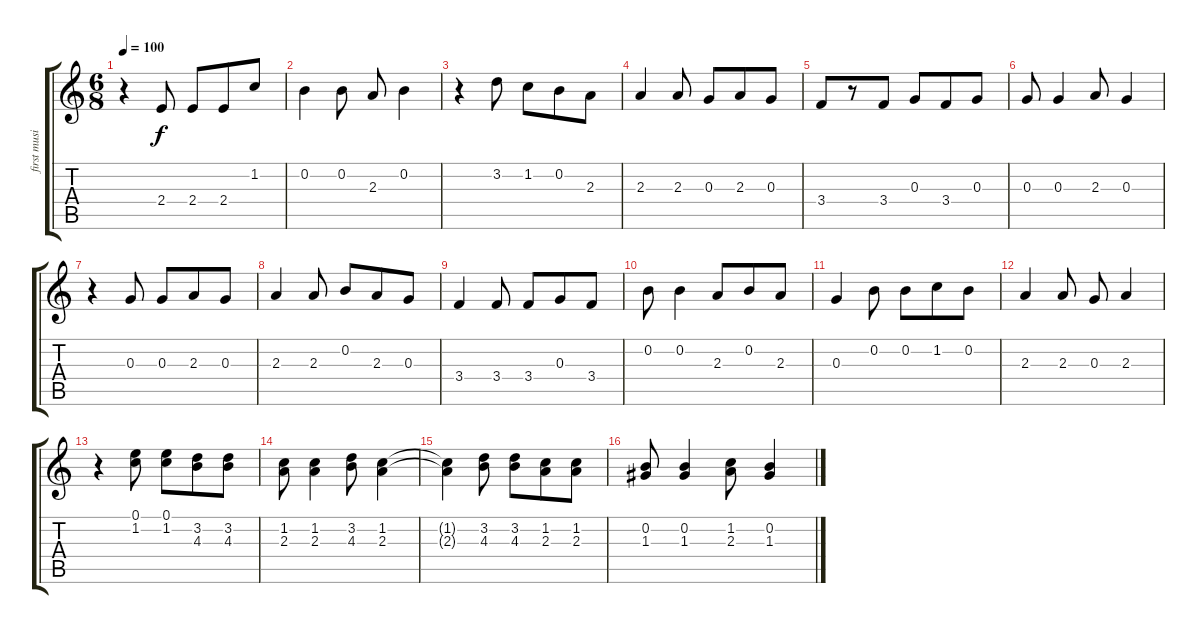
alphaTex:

\track ("first music + vocal (ebi)" "first musi") {instrument acousticguitarsteel}
\staff {score tabs}
\tuning (E4 B3 G3 D3 A2 E2) {hide}
\ts (6 8)
\tempo 100
\clef g2
\ks c
r.4{dy f} 2.4.8 2.4.8 2.4.8 1.2.8 |
0.2.4 0.2.8 2.3.8 0.2.4 |
r.4 3.2.8 1.2.8 0.2.8 2.3.8 |
2.3.4 2.3.8 0.3.8 2.3.8 0.3.8 |
3.4.8 r.8 3.4.8 0.3.8 3.4.8 0.3.8 |
0.3.8 0.3.4 2.3.8 0.3.4 |
r.4 0.3.8 0.3.8 2.3.8 0.3.8 |
2.3.4 2.3.8 0.2.8 2.3.8 0.3.8 |
3.4.4 3.4.8 3.4.8 0.3.8 3.4.8 |
0.2.8 0.2.4 2.3.8 0.2.8 2.3.8 |
0.3.4 0.2.8 0.2.8 1.2.8 0.2.8 |
2.3.4 2.3.8 0.3.8 2.3.4 |
r.4 (0.1 1.2).8 (0.1 1.2).8 (3.2 4.3).8 (3.2 4.3).8 |
(1.2 2.3).8 (1.2 2.3).4 (3.2 4.3).8 (1.2 2.3).4 |
(1.2{t} 2.3{t}).4 (3.2 4.3).8 (3.2 4.3).8 (1.2 2.3).8 (1.2 2.3).8 |
(0.2 1.3).8 (0.2 1.3).4 (1.2 2.3).8 (0.2 1.3).4
